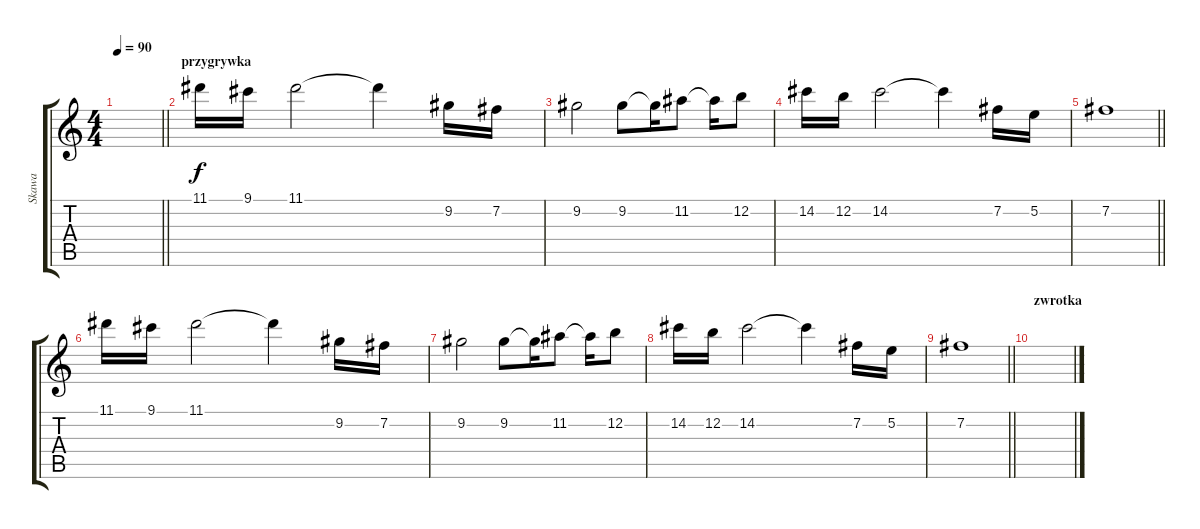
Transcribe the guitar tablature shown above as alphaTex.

\track ("Skawa" "Skawa") {instrument acousticguitarsteel}
\staff {score tabs}
\tuning (E4 B3 G3 D3 A2 E2) {hide}
\ts (4 4)
\tempo 90
\clef g2
\barLineRight lightlight
\ks c
|
\section ("" "przygrywka")
11.1.16 9.1.16 11.1.2 11.1{t}.4 9.2.16 7.2.16 |
9.2.2 9.2.8 9.2{t}.16 11.2.8 11.2{t}.16 12.2.8 |
14.2.16 12.2.16 14.2.2 14.2{t}.4 7.2.16 5.2.16 |
\barLineRight lightlight
7.2.1 |
11.1.16 9.1.16 11.1.2 11.1{t}.4 9.2.16 7.2.16 |
9.2.2 9.2.8 9.2{t}.16 11.2.8 11.2{t}.16 12.2.8 |
14.2.16 12.2.16 14.2.2 14.2{t}.4 7.2.16 5.2.16 |
\barLineRight lightlight
7.2.1 |
\section ("" "zwrotka")
